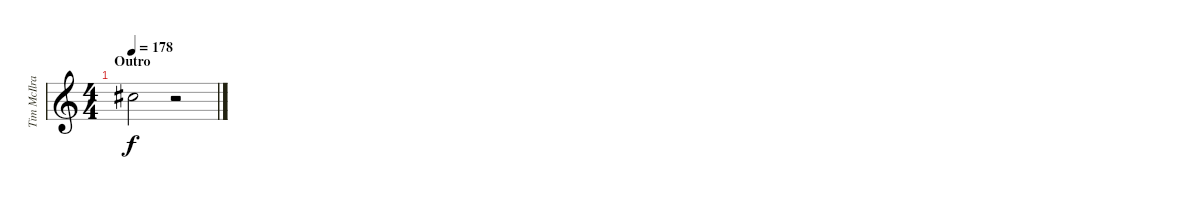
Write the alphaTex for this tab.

\track ("Tim McIlrath - Vocals" "Tim McIlra") {instrument distortionguitar}
\staff {score}
\tuning (Eb4 Bb3 Gb3 Db3 Ab2 Eb2) {hide}
\ts (4 4)
\section ("" "Outro")
\tempo 178
\clef g2
\ks c
3.2{t}.2{dy f} r.2
